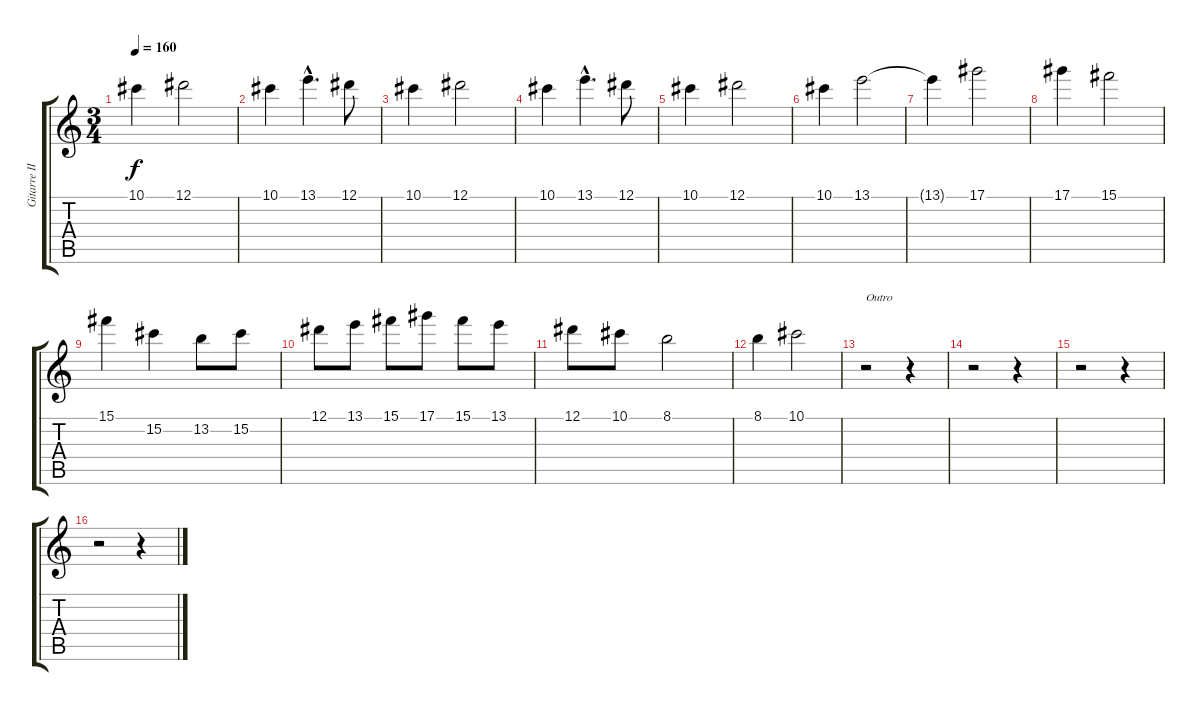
\track ("Gitarre II (Andre)" "Gitarre II") {instrument acousticguitarsteel}
\staff {score tabs}
\tuning (Eb4 Bb3 Gb3 Db3 Ab2 Eb2) {hide}
\ts (3 4)
\tempo 160
\clef g2
\ks c
10.1.4{dy f} 12.1.2 |
10.1.4 13.1{hac}.4{d} 12.1.8 |
10.1.4 12.1.2 |
10.1.4 13.1{hac}.4{d} 12.1.8 |
10.1.4 12.1.2 |
10.1.4 13.1.2 |
13.1{t}.4 17.1.2 |
17.1.4 15.1.2 |
15.1.4 15.2.4 13.2.8 15.2.8 |
12.1.8 13.1.8 15.1.8 17.1.8 15.1.8 13.1.8 |
12.1.8 10.1.8 8.1.2 |
8.1.4 10.1.2 |
r.2{txt "Outro"} r.4 |
r.2 r.4 |
r.2 r.4 |
r.2 r.4
